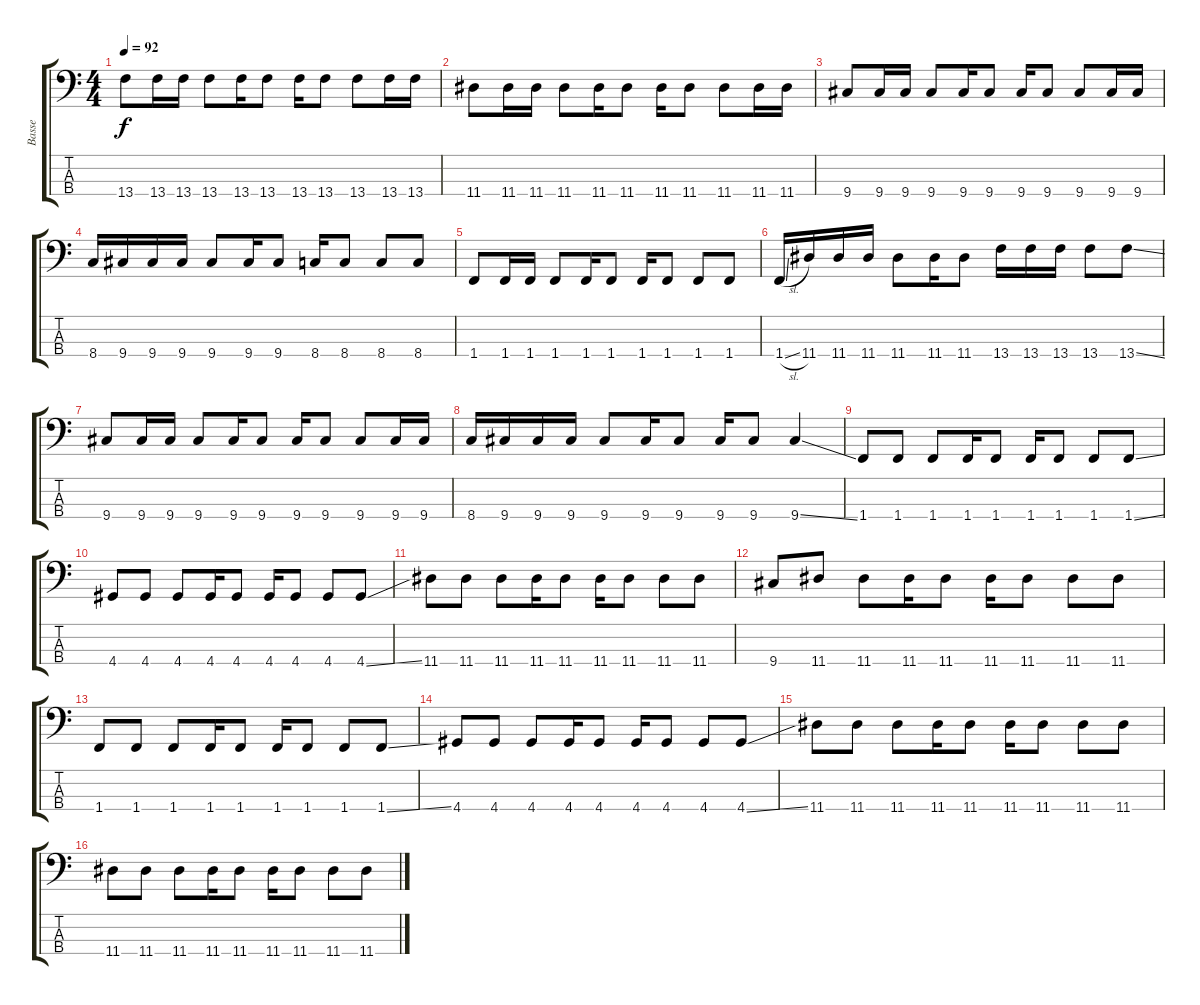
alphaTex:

\track ("Basse" "Basse") {instrument electricbassfinger}
\staff {score tabs}
\tuning (G2 D2 A1 E1) {hide}
\ts (4 4)
\tempo 92
\clef f4
\ks c
13.4.8{dy f} 13.4.16 13.4.16 13.4.8 13.4.16 13.4.8 13.4.16 13.4.8 13.4.8 13.4.16 13.4.16 |
11.4.8 11.4.16 11.4.16 11.4.8 11.4.16 11.4.8 11.4.16 11.4.8 11.4.8 11.4.16 11.4.16 |
9.4.8 9.4.16 9.4.16 9.4.8 9.4.16 9.4.8 9.4.16 9.4.8 9.4.8 9.4.16 9.4.16 |
8.4.16 9.4.16 9.4.16 9.4.16 9.4.8 9.4.16 9.4.8 8.4.16 8.4.8 8.4.8 8.4.8 |
1.4.8 1.4.16 1.4.16 1.4.8 1.4.16 1.4.8 1.4.16 1.4.8 1.4.8 1.4.8 |
1.4{sl}.16 11.4.16 11.4.16 11.4.16 11.4.8 11.4.16 11.4.8 13.4.16 13.4.16 13.4.16 13.4.8 13.4{ss}.8 |
9.4.8 9.4.16 9.4.16 9.4.8 9.4.16 9.4.8 9.4.16 9.4.8 9.4.8 9.4.16 9.4.16 |
8.4.16 9.4.16 9.4.16 9.4.16 9.4.8 9.4.16 9.4.8 9.4.16 9.4.8 9.4{ss}.4 |
1.4.8 1.4.8 1.4.8 1.4.16 1.4.8 1.4.16 1.4.8 1.4.8 1.4{ss}.8 |
4.4.8 4.4.8 4.4.8 4.4.16 4.4.8 4.4.16 4.4.8 4.4.8 4.4{ss}.8 |
11.4.8 11.4.8 11.4.8 11.4.16 11.4.8 11.4.16 11.4.8 11.4.8 11.4.8 |
9.4.8 11.4.8 11.4.8 11.4.16 11.4.8 11.4.16 11.4.8 11.4.8 11.4.8 |
1.4.8 1.4.8 1.4.8 1.4.16 1.4.8 1.4.16 1.4.8 1.4.8 1.4{ss}.8 |
4.4.8 4.4.8 4.4.8 4.4.16 4.4.8 4.4.16 4.4.8 4.4.8 4.4{ss}.8 |
11.4.8 11.4.8 11.4.8 11.4.16 11.4.8 11.4.16 11.4.8 11.4.8 11.4.8 |
11.4.8 11.4.8 11.4.8 11.4.16 11.4.8 11.4.16 11.4.8 11.4.8 11.4.8
